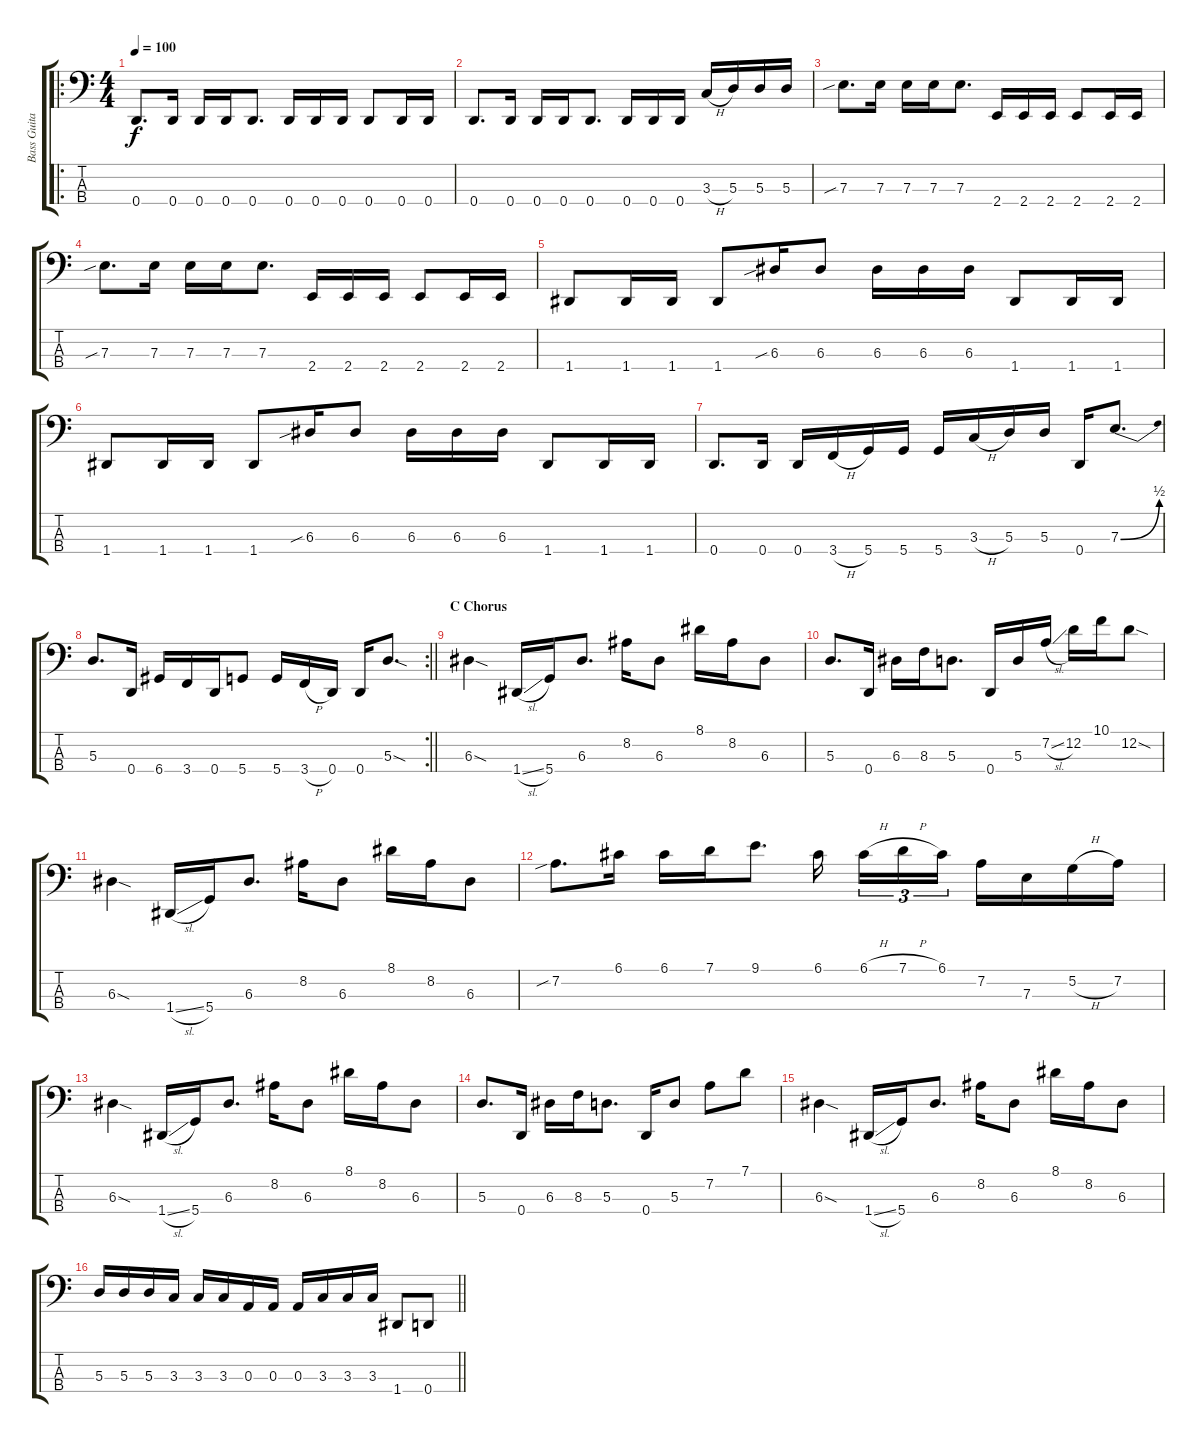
\track ("Bass Guitar" "Bass Guita") {instrument electricbassfinger}
\staff {score tabs}
\tuning (G2 D2 A1 D1) {hide}
\ro
\ts (4 4)
\tempo 100
\clef f4
\ks c
0.4.8{d dy f} 0.4.16 0.4.16 0.4.16 0.4.8{d} 0.4.16 0.4.16 0.4.16 0.4.8 0.4.16 0.4.16 |
0.4.8{d} 0.4.16 0.4.16 0.4.16 0.4.8{d} 0.4.16 0.4.16 0.4.16 3.3{h}.16 5.3.16 5.3.16 5.3.16 |
7.3{sib}.8{d} 7.3.16 7.3.16 7.3.16 7.3.8{d} 2.4.16 2.4.16 2.4.16 2.4.8 2.4.16 2.4.16 |
7.3{sib}.8{d} 7.3.16 7.3.16 7.3.16 7.3.8{d} 2.4.16 2.4.16 2.4.16 2.4.8 2.4.16 2.4.16 |
1.4.8 1.4.16 1.4.16 1.4.8 6.3{sib}.16 6.3.8 6.3.16 6.3.16 6.3.16 1.4.8 1.4.16 1.4.16 |
1.4.8 1.4.16 1.4.16 1.4.8 6.3{sib}.16 6.3.8 6.3.16 6.3.16 6.3.16 1.4.8 1.4.16 1.4.16 |
0.4.8{d} 0.4.16 0.4.16 3.4{h}.16 5.4.16 5.4.16 5.4.16 3.3{h}.16 5.3.16 5.3.16 0.4.16 7.3{be (bend 0 0 60 2)}.8{d} |
\rc 2
\barLineRight lightlight
5.3.8{d} 0.4.16 6.4.16 3.4.16 0.4.16 5.4.8 5.4.16 3.4{h}.16 0.4.16 0.4.16 5.3{sod}.8{d} |
\section ("" "C Chorus")
6.3{sod}.4 1.4{sl}.16 5.4.16 6.3.8{d} 8.2.16 6.3.8 8.1.16 8.2.16 6.3.8 |
5.3.8{d} 0.4.16 6.3.16 8.3.16 5.3.8{d} 0.4.16 5.3.16 7.2{sl}.16 12.2.16 10.1.16 12.2{sod}.8 |
6.3{sod}.4 1.4{sl}.16 5.4.16 6.3.8{d} 8.2.16 6.3.8 8.1.16 8.2.16 6.3.8 |
7.2{sib}.8{d} 6.1.16 6.1.16 7.1.16 9.1.8{d} 6.1.16{beam splitsecondary} 6.1{h}.16{tu (3 2)} 7.1{h}.16{tu (3 2)} 6.1.16{tu (3 2)} 7.2.16 7.3.16 5.2{h}.16 7.2.16 |
6.3{sod}.4 1.4{sl}.16 5.4.16 6.3.8{d} 8.2.16 6.3.8 8.1.16 8.2.16 6.3.8 |
5.3.8{d} 0.4.16 6.3.16 8.3.16 5.3.8{d} 0.4.16 5.3.8 7.2.8 7.1.8 |
6.3{sod}.4 1.4{sl}.16 5.4.16 6.3.8{d} 8.2.16 6.3.8 8.1.16 8.2.16 6.3.8 |
\barLineRight lightlight
5.3.16 5.3.16 5.3.16 3.3.16 3.3.16 3.3.16 0.3.16 0.3.16 0.3.16 3.3.16 3.3.16 3.3.16 1.4.8 0.4.8
